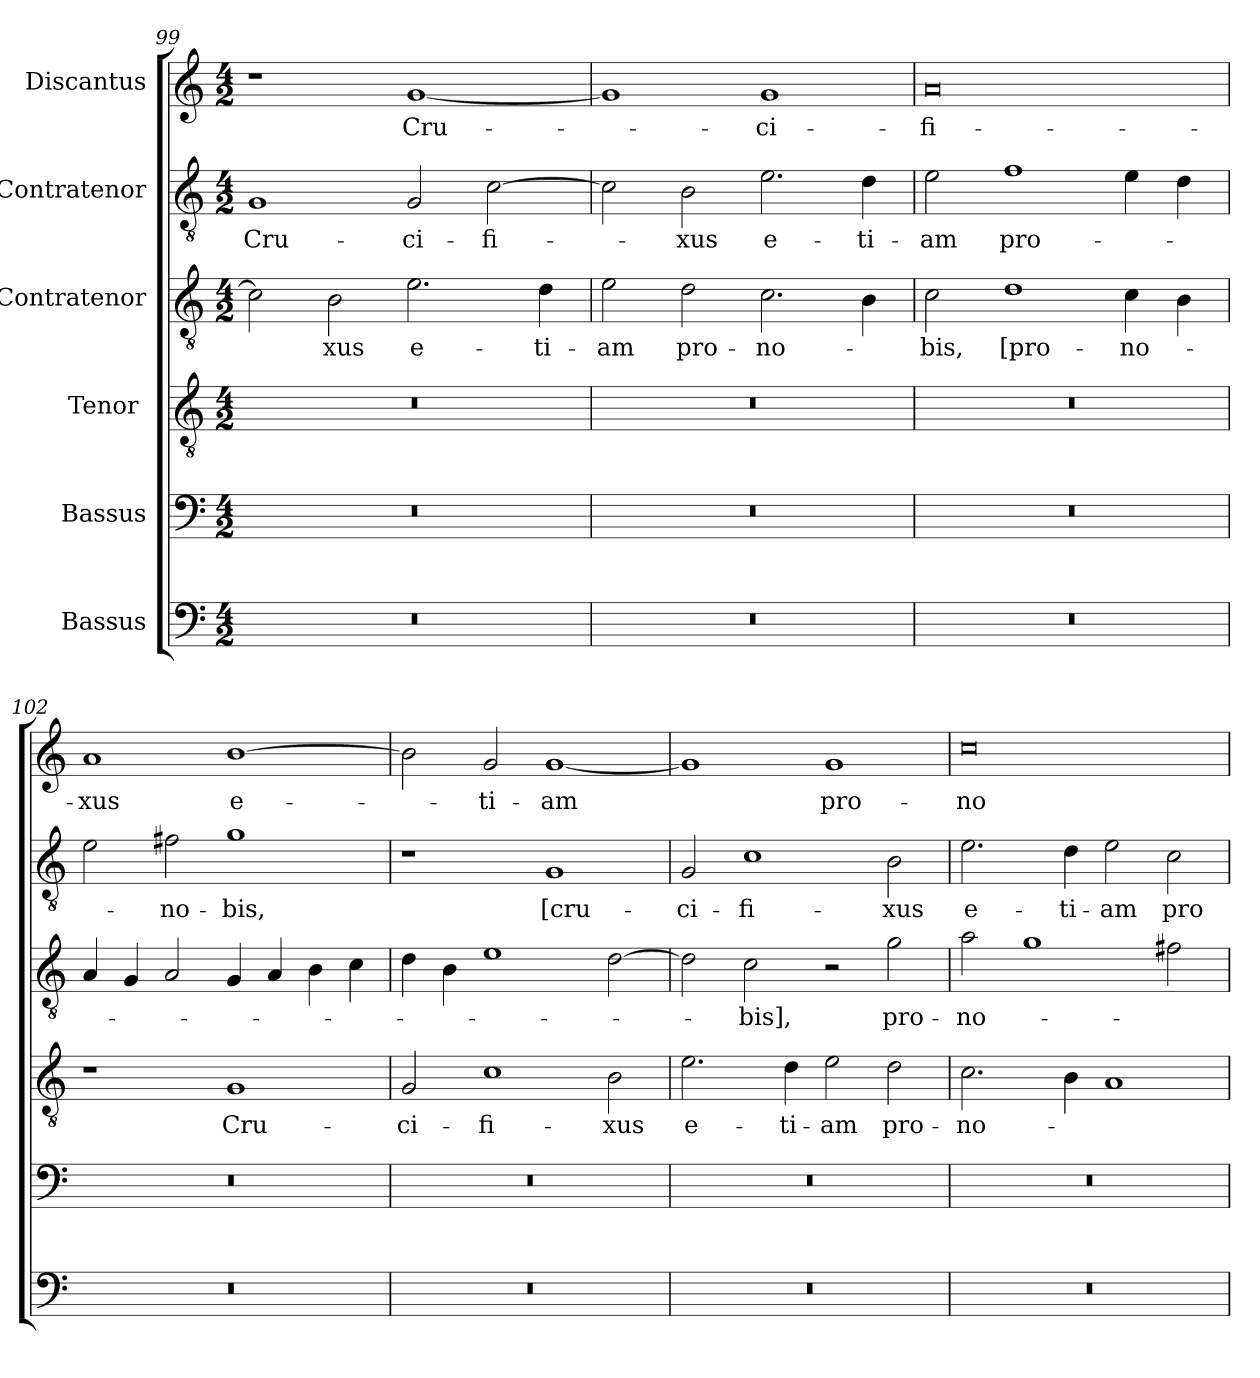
**kern	**kern	**kern	**text	**kern	**text	**kern	**text	**kern	**text
*part6	*part5	*part4	*part4	*part3	*part3	*part2	*part2	*part1	*part1
*staff6	*staff5	*staff4	*staff4	*staff3	*staff3	*staff2	*staff2	*staff1	*staff1
*I"Bassus	*I"Bassus	*I"Tenor 	*	*I"Contratenor	*	*I"Contratenor	*	*I"Discantus	*
*clefF4	*clefF4	*clefGv2	*	*clefGv2	*	*clefGv2	*	*clefG2	*
*k[]	*k[]	*k[]	*	*k[]	*	*k[]	*	*k[]	*
*M4/2	*M4/2	*M4/2	*	*M4/2	*	*M4/2	*	*M4/2	*
=99	=99	=99	=99	=99	=99	=99	=99	=99	=99
0r	0r	0r	.	2c\]	.	1G/	Cru-	1r	.
.	.	.	.	2B\	-xus	.	.	.	.
.	.	.	.	2.e\	e-	2G/	-ci-	[1g/	Cru-
.	.	.	.	.	.	[2c\	-fi-	.	.
.	.	.	.	4d\	-ti-	.	.	.	.
=100	=100	=100	=100	=100	=100	=100	=100	=100	=100
0r	0r	0r	.	2e\	-am	2c\]	.	1g/]	.
.	.	.	.	2d\	pro-	2B\	-xus	.	.
.	.	.	.	2.c\	no-	2.e\	e-	1g/	-ci-
.	.	.	.	4B\	.	4d\	-ti-	.	.
=101	=101	=101	=101	=101	=101	=101	=101	=101	=101
0r	0r	0r	.	2c\	-bis,	2e\	-am	0a/	-fi-
.	.	.	.	1d\	[pro-	1f\	pro-	.	.
.	.	.	.	4c\	no-	4e\	.	.	.
.	.	.	.	4B\	.	4d\	.	.	.
=102	=102	=102	=102	=102	=102	=102	=102	=102	=102
0r	0r	1r	.	4A/	.	2e\	.	1a/	-xus
.	.	.	.	4G/	.	.	.	.	.
.	.	.	.	2A/	.	2f#X\	no-	.	.
.	.	1G/	Cru-	4G/	.	1g\	-bis,	[1b\	e-
.	.	.	.	4A/	.	.	.	.	.
.	.	.	.	4B\	.	.	.	.	.
.	.	.	.	4c\	.	.	.	.	.
=103	=103	=103	=103	=103	=103	=103	=103	=103	=103
0r	0r	2G/	-ci-	4d\	.	1r	.	2b\]	.
.	.	.	.	4B\	.	.	.	.	.
.	.	1c\	-fi-	1e\	.	.	.	2g/	-ti-
.	.	.	.	.	.	1G/	[cru-	[1g/	-am
.	.	2B\	-xus	[2d\	.	.	.	.	.
=104	=104	=104	=104	=104	=104	=104	=104	=104	=104
0r	0r	2.e\	e-	2d\]	.	2G/	-ci-	1g/]	.
.	.	.	.	2c\	-bis],	1c\	-fi-	.	.
.	.	4d\	-ti-	.	.	.	.	.	.
.	.	2e\	-am	2r	.	.	.	1g/	pro-
.	.	2d\	pro-	2g\	pro-	2B\	-xus	.	.
=105	=105	=105	=105	=105	=105	=105	=105	=105	=105
0r	0r	2.c\	no-	2a\	no-	2.e\	e-	0cc\	no-
.	.	.	.	1g\	.	.	.	.	.
.	.	4B\	.	.	.	4d\	-ti-	.	.
.	.	1A/	.	.	.	2e\	-am	.	.
.	.	.	.	2f#X\	.	2c\	pro-	.	.
=	=	=	=	=	=	=	=	=	=
*-	*-	*-	*-	*-	*-	*-	*-	*-	*-
